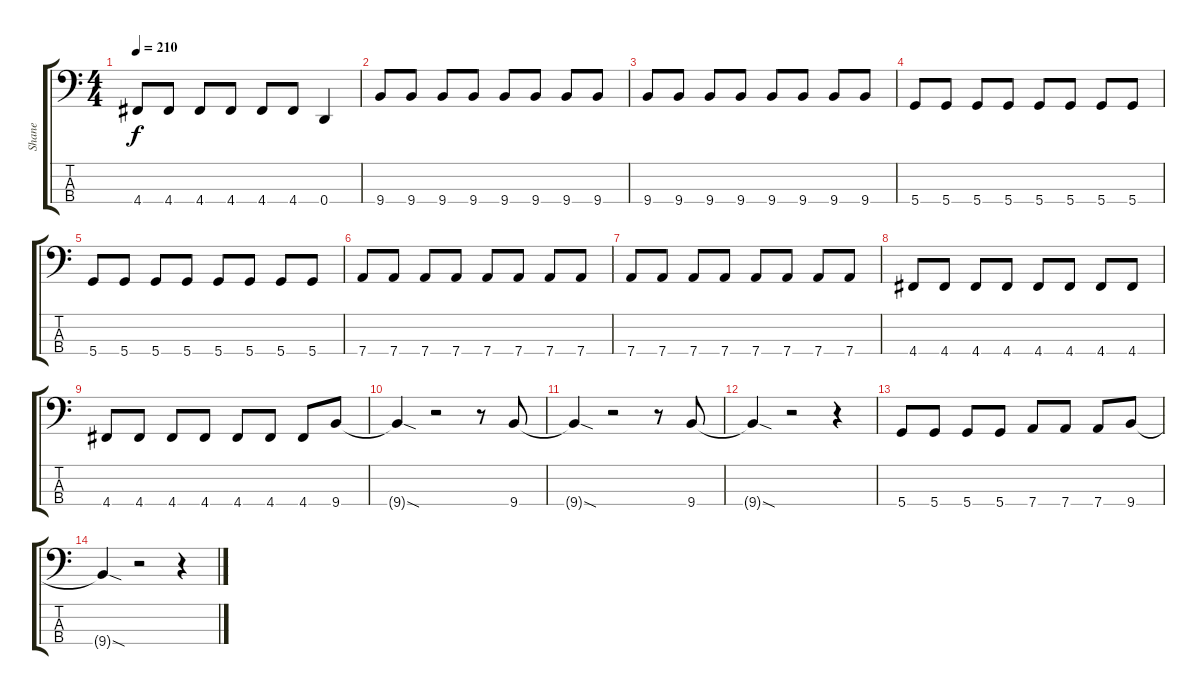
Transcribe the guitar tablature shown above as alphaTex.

\track ("Shane" "Shane") {instrument electricbasspick}
\staff {score tabs}
\tuning (G2 D2 A1 D1) {hide}
\ts (4 4)
\tempo 210
\clef f4
\ks c
4.4.8{dy f} 4.4.8 4.4.8 4.4.8 4.4.8 4.4.8 0.4.4 |
9.4.8 9.4.8 9.4.8 9.4.8 9.4.8 9.4.8 9.4.8 9.4.8 |
9.4.8 9.4.8 9.4.8 9.4.8 9.4.8 9.4.8 9.4.8 9.4.8 |
5.4.8 5.4.8 5.4.8 5.4.8 5.4.8 5.4.8 5.4.8 5.4.8 |
5.4.8 5.4.8 5.4.8 5.4.8 5.4.8 5.4.8 5.4.8 5.4.8 |
7.4.8 7.4.8 7.4.8 7.4.8 7.4.8 7.4.8 7.4.8 7.4.8 |
7.4.8 7.4.8 7.4.8 7.4.8 7.4.8 7.4.8 7.4.8 7.4.8 |
4.4.8 4.4.8 4.4.8 4.4.8 4.4.8 4.4.8 4.4.8 4.4.8 |
4.4.8 4.4.8 4.4.8 4.4.8 4.4.8 4.4.8 4.4.8 9.4.8 |
9.4{sod t}.4 r.2 r.8 9.4.8 |
9.4{sod t}.4 r.2 r.8 9.4.8 |
9.4{sod t}.4 r.2 r.4 |
5.4.8 5.4.8 5.4.8 5.4.8 7.4.8 7.4.8 7.4.8 9.4.8 |
9.4{sod t}.4 r.2 r.4
